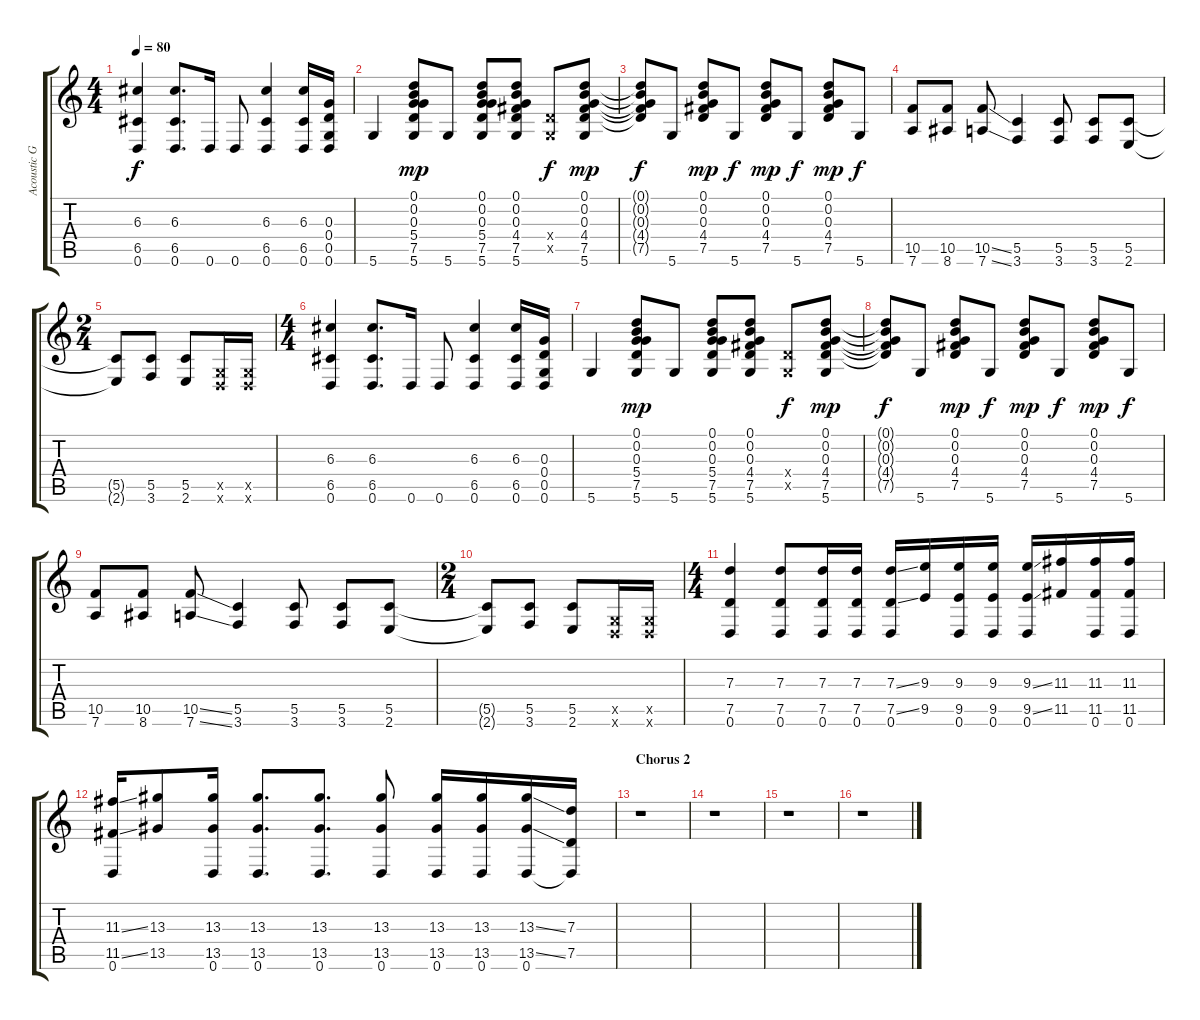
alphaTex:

\track ("Acoustic Guitar 1 - Open G" "Acoustic G") {instrument acousticguitarsteel}
\staff {score tabs}
\tuning (D4 B3 G3 D3 G2 D2) {hide}
\ts (4 4)
\tempo 80
\clef g2
\ks c
(6.3 6.5 0.6).4{dy f} (6.3 6.5 0.6).8{d} 0.6.16 0.6.8 (6.3 6.5 0.6).4 (6.3 6.5 0.6).16 (0.3 0.4 0.5 0.6).16 |
5.6.4 (0.1 0.2 0.3 5.4 7.5 5.6).8{dy mp} 5.6.8 (0.1 0.2 0.3 5.4 7.5 5.6).8 (0.1 0.2 0.3 4.4 7.5 5.6).8 (0.4{x} 0.5{x}).8{dy f} (0.1 0.2 0.3 4.4 7.5 5.6).8{dy mp} |
(0.1{t} 0.2{t} 0.3{t} 4.4{t} 7.5{t}).8{dy f} 5.6.8 (0.1 0.2 0.3 4.4 7.5).8{dy mp} 5.6.8{dy f} (0.1 0.2 0.3 4.4 7.5).8{dy mp} 5.6.8{dy f} (0.1 0.2 0.3 4.4 7.5).8{dy mp} 5.6.8{dy f} |
(10.5 7.6).8 (10.5 8.6).8 (10.5{ss} 7.6{ss}).8 (5.5 3.6).4 (5.5 3.6).8 (5.5 3.6).8 (5.5 2.6).8 |
\ts (2 4)
(5.5{t} 2.6{t}).8 (5.5 3.6).8 (5.5 2.6).8 (0.5{x} 0.6{x}).16 (0.5{x} 0.6{x}).16 |
\ts (4 4)
(6.3 6.5 0.6).4 (6.3 6.5 0.6).8{d} 0.6.16 0.6.8 (6.3 6.5 0.6).4 (6.3 6.5 0.6).16 (0.3 0.4 0.5 0.6).16 |
5.6.4 (0.1 0.2 0.3 5.4 7.5 5.6).8{dy mp} 5.6.8 (0.1 0.2 0.3 5.4 7.5 5.6).8 (0.1 0.2 0.3 4.4 7.5 5.6).8 (0.4{x} 0.5{x}).8{dy f} (0.1 0.2 0.3 4.4 7.5 5.6).8{dy mp} |
(0.1{t} 0.2{t} 0.3{t} 4.4{t} 7.5{t}).8{dy f} 5.6.8 (0.1 0.2 0.3 4.4 7.5).8{dy mp} 5.6.8{dy f} (0.1 0.2 0.3 4.4 7.5).8{dy mp} 5.6.8{dy f} (0.1 0.2 0.3 4.4 7.5).8{dy mp} 5.6.8{dy f} |
(10.5 7.6).8 (10.5 8.6).8 (10.5{ss} 7.6{ss}).8 (5.5 3.6).4 (5.5 3.6).8 (5.5 3.6).8 (5.5 2.6).8 |
\ts (2 4)
(5.5{t} 2.6{t}).8 (5.5 3.6).8 (5.5 2.6).8 (0.5{x} 0.6{x}).16 (0.5{x} 0.6{x}).16 |
\ts (4 4)
(7.3 7.5 0.6).4 (7.3 7.5 0.6).8 (7.3 7.5 0.6).16 (7.3 7.5 0.6).16 (7.3{ss} 7.5{ss} 0.6).16 (9.3 9.5).16 (9.3 9.5 0.6).16 (9.3 9.5 0.6).16 (9.3{ss} 9.5{ss} 0.6).16 (11.3 11.5).16 (11.3 11.5 0.6).16 (11.3 11.5 0.6).16 |
(11.3{ss} 11.5{ss} 0.6).16 (13.3 13.5).8 (13.3 13.5 0.6).16 (13.3 13.5 0.6).8{d} (13.3 13.5 0.6).8{d} (13.3 13.5 0.6).8 (13.3 13.5 0.6).16 (13.3 13.5 0.6).16 (13.3{ss} 13.5{ss} 0.6).16 (7.3 7.5 0.6{t}).16 |
\section ("" "Chorus 2")
r.1 |
r.1 |
r.1 |
r.1
